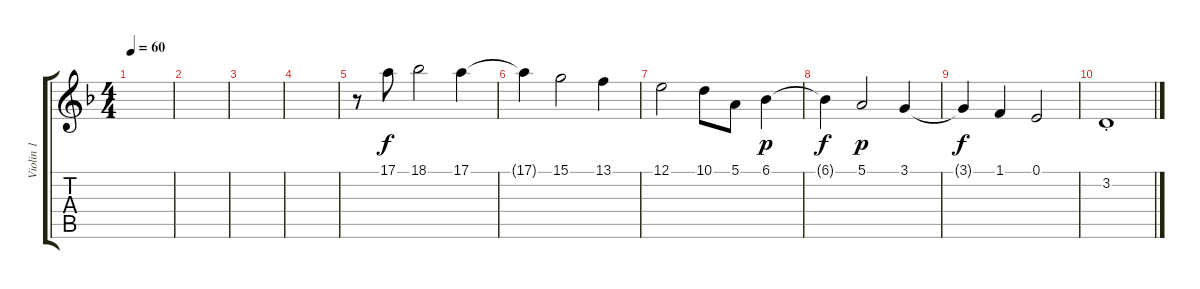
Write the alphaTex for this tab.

\track ("Violin 1" "Violin 1") {instrument violin}
\staff {score tabs}
\tuning (E4 B3 G3 D3 A2 E2) {hide}
\ts (4 4)
\tempo 60
\clef g2
\ks f
|
|
|
|
r.8 17.1.8 18.1.2 17.1.4 |
17.1{t}.4 15.1.2 13.1.4 |
12.1.2 10.1.8 5.1.8 6.1.4{dy p} |
6.1{t}.4{dy f} 5.1.2{dy p} 3.1.4 |
3.1{t}.4{dy f} 1.1.4 0.1.2 |
3.2{st}.1
